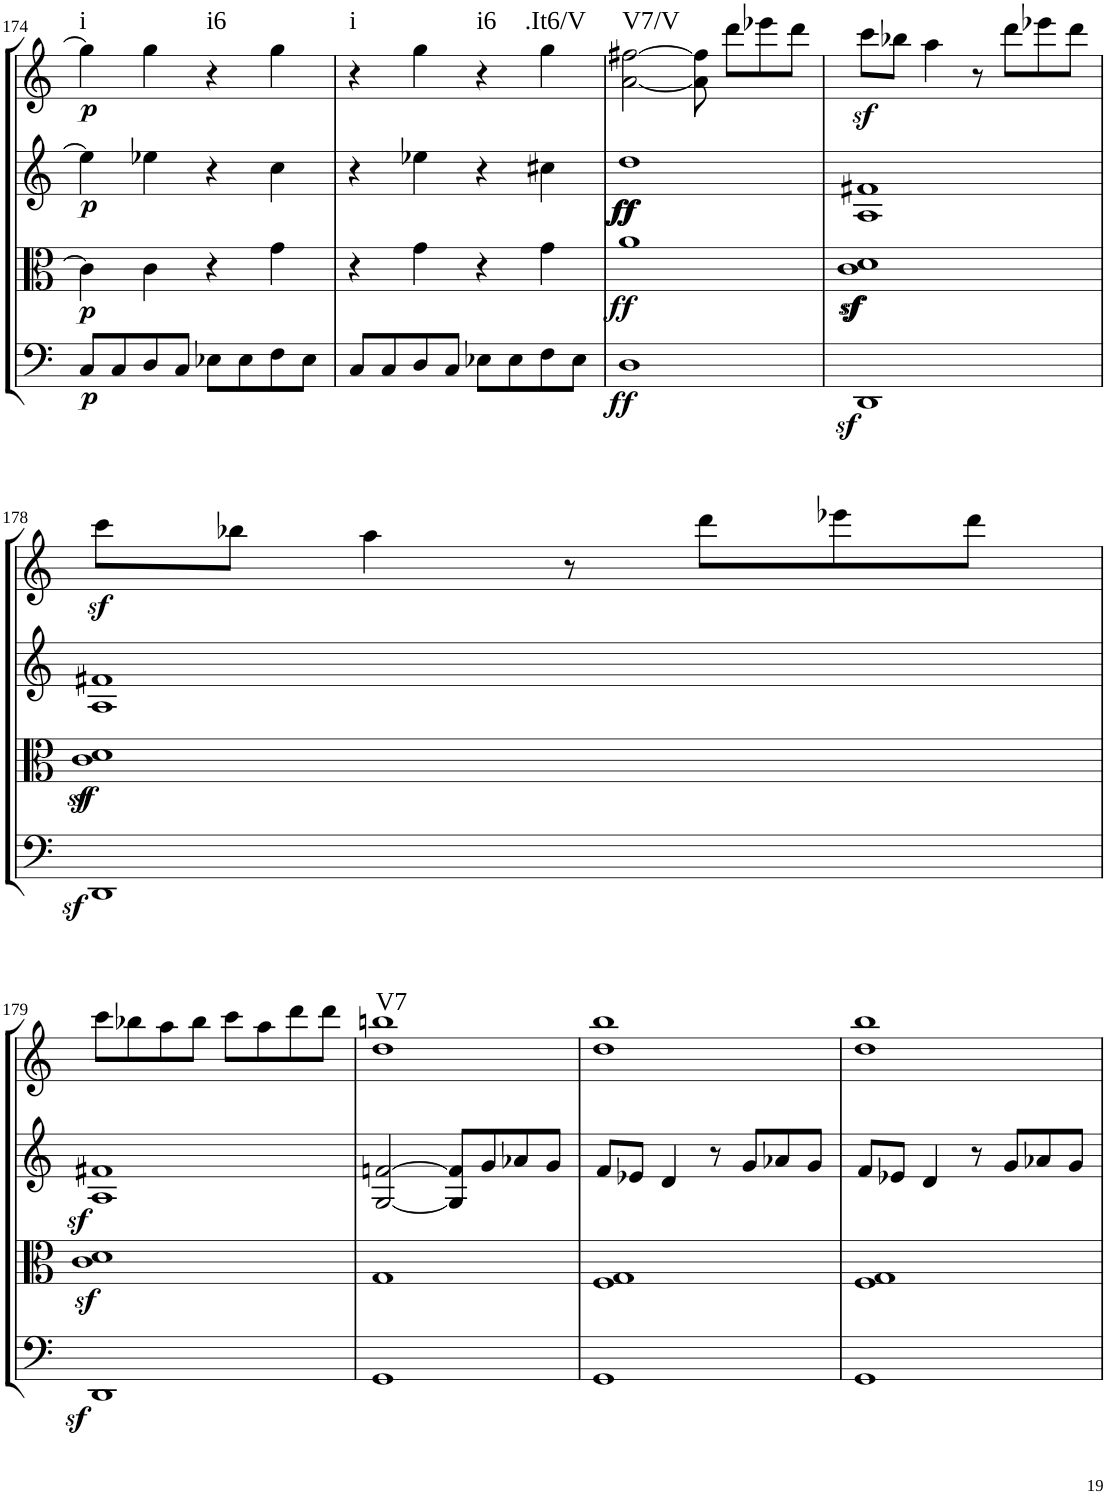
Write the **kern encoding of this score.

**kern	**dynam	**kern	**dynam	**kern	**dynam	**kern	**dynam	**harte
*part4	*part4	*part3	*part3	*part2	*part2	*part1	*part1	*part1
*staff4	*staff4	*staff3	*staff3	*staff2	*staff2	*staff1	*staff1	*
*I"Cello	*	*I"Viola	*	*I"2nd Violin	*	*I"1st Violin	*	*
!!LO:PB:g=z
*clefF4	*	*clefC3	*	*clefG2	*	*clefG2	*	*
*k[]	*	*k[]	*	*k[]	*	*k[]	*	*
*M2/2	*	*M2/2	*	*M2/2	*	*M2/2	*	*
*met(c|)	*	*met(c|)	*	*met(c|)	*	*met(c|)	*	*
=174	=174	=174	=174	=174	=174	=174	=174	=174
!	!LO:DY:b	!	!LO:DY:b	!	!LO:DY:b	!	!LO:DY:b	!LO:H:kt=i
8C/L	p	4c\]	p	4ee-\]	p	4gg\]	p	N
8C/	.	.	.	.	.	.	.	.
8D/	.	4c\	.	4ee-X\	.	4gg\	.	.
8C/J	.	.	.	.	.	.	.	.
!	!	!	!	!	!	!	!	!LO:H:kt=i6
8E-X\L	.	4r	.	4r	.	4r	.	N
8E-\	.	.	.	.	.	.	.	.
8F\	.	4g\	.	4cc\	.	4gg\	.	.
8E-\J	.	.	.	.	.	.	.	.
=175	=175	=175	=175	=175	=175	=175	=175	=175
!	!	!	!	!	!	!	!	!LO:H:kt=i
8C/L	.	4r	.	4r	.	4r	.	N
8C/	.	.	.	.	.	.	.	.
8D/	.	4g\	.	4ee-X\	.	4gg\	.	.
8C/J	.	.	.	.	.	.	.	.
!	!	!	!	!	!	!	!	!LO:H:kt=i6
8E-X\L	.	4r	.	4r	.	4r	.	N
8E-\	.	.	.	.	.	.	.	.
!	!	!	!	!	!	!	!	!LO:H:kt=.It6/V
8F\	.	4g\	.	4cc#X\	.	4gg\	.	N
8E-\J	.	.	.	.	.	.	.	.
=176	=176	=176	=176	=176	=176	=176	=176	=176
!	!LO:DY:b	!	!LO:DY:b	!	!LO:DY:b	!	!	!
!	!	!	!	!	!LO:DY:n=1:b	!	!	!LO:H:kt=V7/V
1D	ff	1a	ff	1dd	ff ff	[2a\ [2ff#X\	.	N
.	.	.	.	.	.	8a\] 8ff#\]	.	.
.	.	.	.	.	.	8ddd\L	.	.
.	.	.	.	.	.	8eee-X\	.	.
.	.	.	.	.	.	8ddd\J	.	.
=177	=177	=177	=177	=177	=177	=177	=177	=177
1DDz<	.	1cz< 1dz<	.	1A 1f#X	.	8cccz<\L	.	.
.	.	.	.	.	.	8bb-X\J	.	.
.	.	.	.	.	.	4aa\	.	.
.	.	.	.	.	.	8r	.	.
.	.	.	.	.	.	8ddd\L	.	.
.	.	.	.	.	.	8eee-X\	.	.
.	.	.	.	.	.	8ddd\J	.	.
!!LO:LB:g=z
=178	=178	=178	=178	=178	=178	=178	=178	=178
1DDz<	.	1cz< 1dz<	.	1A 1f#X	.	8cccz<\L	.	.
.	.	.	.	.	.	8bb-X\J	.	.
.	.	.	.	.	.	4aa\	.	.
.	.	.	.	.	.	8r	.	.
.	.	.	.	.	.	8ddd\L	.	.
.	.	.	.	.	.	8eee-X\	.	.
.	.	.	.	.	.	8ddd\J	.	.
!!LO:LB:g=z
=179	=179	=179	=179	=179	=179	=179	=179	=179
1DDz<	.	1cz< 1dz<	.	1Az< 1f#Xz<	.	8ccc\L	.	.
.	.	.	.	.	.	8bb-X\	.	.
.	.	.	.	.	.	8aa\	.	.
.	.	.	.	.	.	8bb-\J	.	.
.	.	.	.	.	.	8ccc\L	.	.
.	.	.	.	.	.	8aa\	.	.
.	.	.	.	.	.	8ddd\	.	.
.	.	.	.	.	.	8ddd\J	.	.
=180	=180	=180	=180	=180	=180	=180	=180	=180
!	!	!	!	!	!	!	!	!LO:H:kt=V7
1GG	.	1G	.	[2G/ [2fn/	.	1dd 1bbn	.	N
.	.	.	.	8G/] 8f/]L	.	.	.	.
.	.	.	.	8g/	.	.	.	.
.	.	.	.	8a-X/	.	.	.	.
.	.	.	.	8g/J	.	.	.	.
=181	=181	=181	=181	=181	=181	=181	=181	=181
1GG	.	1F 1G	.	8f/L	.	1dd 1bb	.	.
.	.	.	.	8e-X/J	.	.	.	.
.	.	.	.	4d/	.	.	.	.
.	.	.	.	8r	.	.	.	.
.	.	.	.	8g/L	.	.	.	.
.	.	.	.	8a-X/	.	.	.	.
.	.	.	.	8g/J	.	.	.	.
=182	=182	=182	=182	=182	=182	=182	=182	=182
1GG	.	1F 1G	.	8f/L	.	1dd 1bb	.	.
.	.	.	.	8e-X/J	.	.	.	.
.	.	.	.	4d/	.	.	.	.
.	.	.	.	8r	.	.	.	.
.	.	.	.	8g/L	.	.	.	.
.	.	.	.	8a-X/	.	.	.	.
.	.	.	.	8g/J	.	.	.	.
=	=	=	=	=	=	=	=	=
*-	*-	*-	*-	*-	*-	*-	*-	*-
